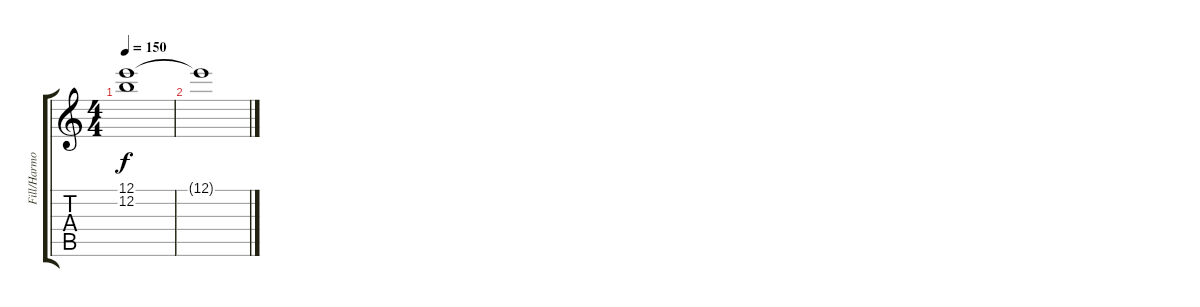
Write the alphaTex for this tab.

\track ("Fill/Harmony" "Fill/Harmo") {instrument distortionguitar}
\staff {score tabs}
\tuning (E4 B3 G3 D3 A2 E2) {hide}
\ts (4 4)
\tempo 150
\clef g2
\ks c
(12.1{t} 12.2{t}).1{dy f} |
12.1{t}.1
